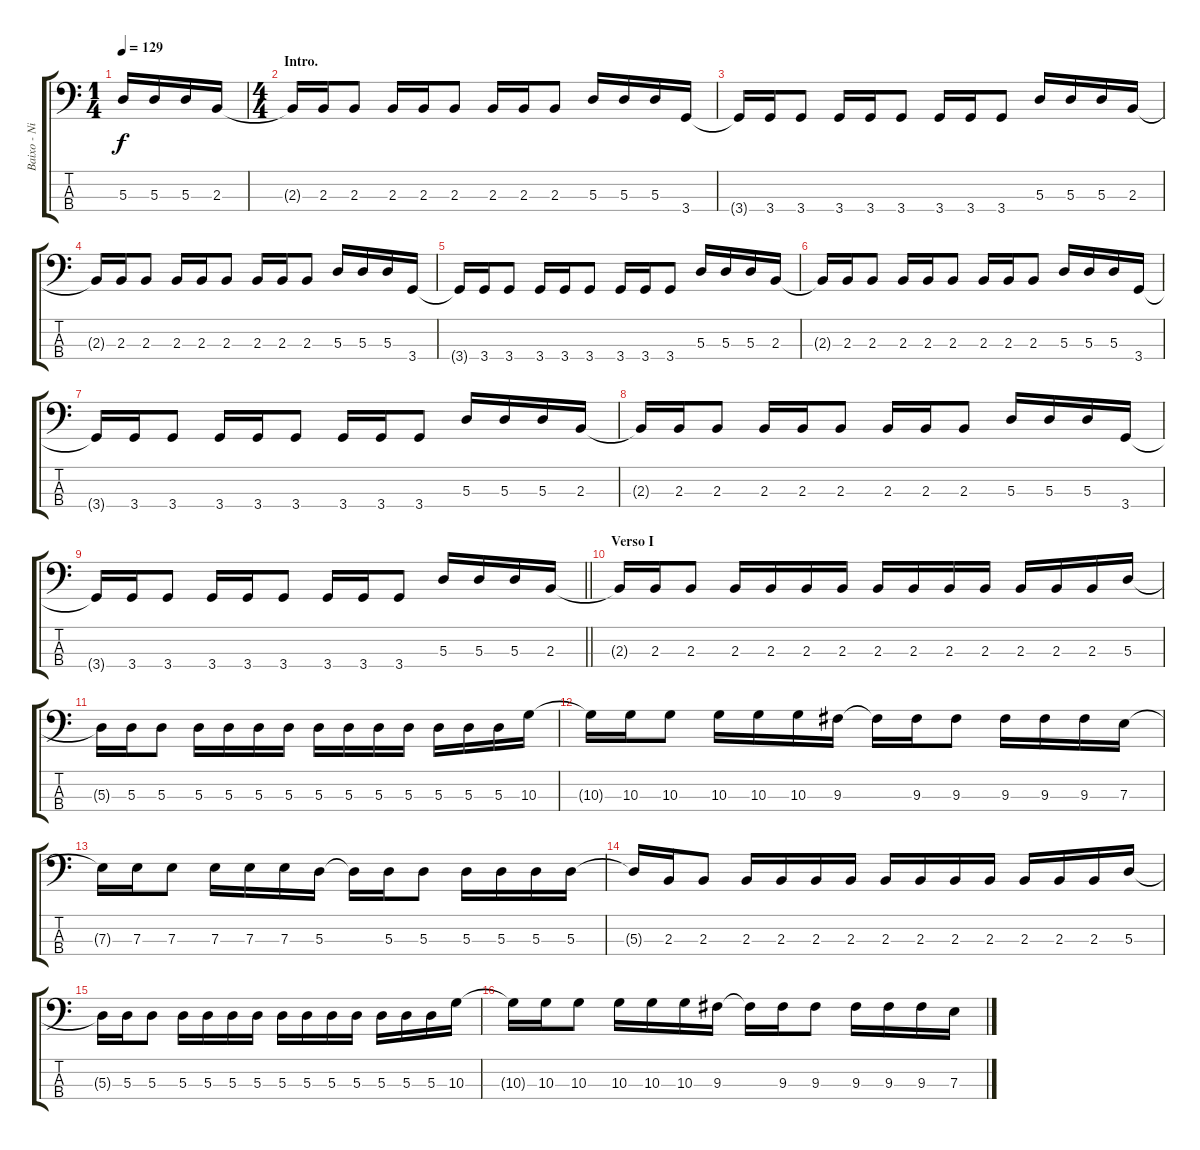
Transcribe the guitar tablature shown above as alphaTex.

\track ("Baixo - Nikola" "Baixo - Ni") {instrument electricbasspick}
\staff {score tabs}
\tuning (G2 D2 A1 E1) {hide}
\ts (1 4)
\tempo 129
\clef f4
\ks c
5.3.16{dy f instrument electricbasspick} 5.3.16 5.3.16 2.3.16 |
\ts (4 4)
\section ("" "Intro.")
2.3{t}.16 2.3.16 2.3.8 2.3.16 2.3.16 2.3.8 2.3.16 2.3.16 2.3.8 5.3.16 5.3.16 5.3.16 3.4.16 |
3.4{t}.16 3.4.16 3.4.8 3.4.16 3.4.16 3.4.8 3.4.16 3.4.16 3.4.8 5.3.16 5.3.16 5.3.16 2.3.16 |
2.3{t}.16 2.3.16 2.3.8 2.3.16 2.3.16 2.3.8 2.3.16 2.3.16 2.3.8 5.3.16 5.3.16 5.3.16 3.4.16 |
3.4{t}.16 3.4.16 3.4.8 3.4.16 3.4.16 3.4.8 3.4.16 3.4.16 3.4.8 5.3.16 5.3.16 5.3.16 2.3.16 |
2.3{t}.16 2.3.16 2.3.8 2.3.16 2.3.16 2.3.8 2.3.16 2.3.16 2.3.8 5.3.16 5.3.16 5.3.16 3.4.16 |
3.4{t}.16 3.4.16 3.4.8 3.4.16 3.4.16 3.4.8 3.4.16 3.4.16 3.4.8 5.3.16 5.3.16 5.3.16 2.3.16 |
2.3{t}.16 2.3.16 2.3.8 2.3.16 2.3.16 2.3.8 2.3.16 2.3.16 2.3.8 5.3.16 5.3.16 5.3.16 3.4.16 |
\barLineRight lightlight
3.4{t}.16 3.4.16 3.4.8 3.4.16 3.4.16 3.4.8 3.4.16 3.4.16 3.4.8 5.3.16 5.3.16 5.3.16 2.3.16 |
\section ("" "Verso I")
2.3{t}.16 2.3.16 2.3.8 2.3.16 2.3.16 2.3.16 2.3.16 2.3.16 2.3.16 2.3.16 2.3.16 2.3.16 2.3.16 2.3.16 5.3.16 |
5.3{t}.16 5.3.16 5.3.8 5.3.16 5.3.16 5.3.16 5.3.16 5.3.16 5.3.16 5.3.16 5.3.16 5.3.16 5.3.16 5.3.16 10.3.16 |
10.3{t}.16 10.3.16 10.3.8 10.3.16 10.3.16 10.3.16 9.3.16 9.3{t}.16 9.3.16 9.3.8 9.3.16 9.3.16 9.3.16 7.3.16 |
7.3{t}.16 7.3.16 7.3.8 7.3.16 7.3.16 7.3.16 5.3.16 5.3{t}.16 5.3.16 5.3.8 5.3.16 5.3.16 5.3.16 5.3.16 |
5.3{t}.16 2.3.16 2.3.8 2.3.16 2.3.16 2.3.16 2.3.16 2.3.16 2.3.16 2.3.16 2.3.16 2.3.16 2.3.16 2.3.16 5.3.16 |
5.3{t}.16 5.3.16 5.3.8 5.3.16 5.3.16 5.3.16 5.3.16 5.3.16 5.3.16 5.3.16 5.3.16 5.3.16 5.3.16 5.3.16 10.3.16 |
10.3{t}.16 10.3.16 10.3.8 10.3.16 10.3.16 10.3.16 9.3.16 9.3{t}.16 9.3.16 9.3.8 9.3.16 9.3.16 9.3.16 7.3.16
